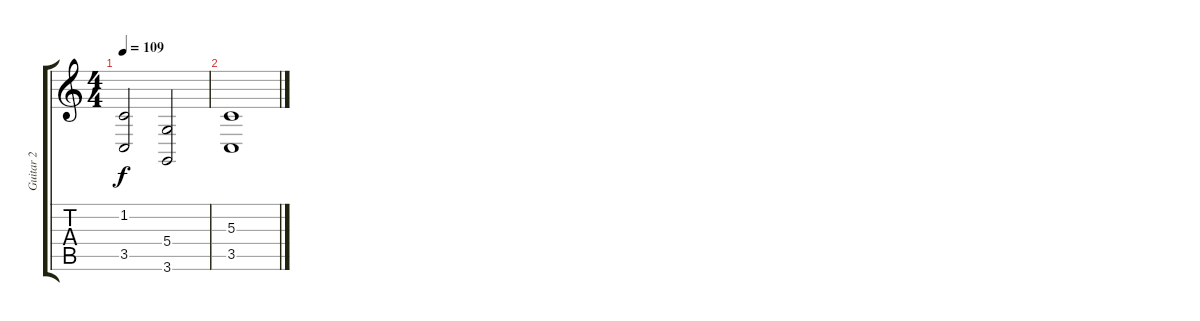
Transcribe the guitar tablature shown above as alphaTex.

\track ("Guitar 2" "Guitar 2") {instrument orchestralharp}
\staff {score tabs}
\tuning (E4 B3 G3 D3 A2 E2) {hide}
\ts (4 4)
\tempo 109
\clef g2
\ks c
(1.2 3.5).2{dy f} (5.4 3.6).2 |
(5.3 3.5).1
